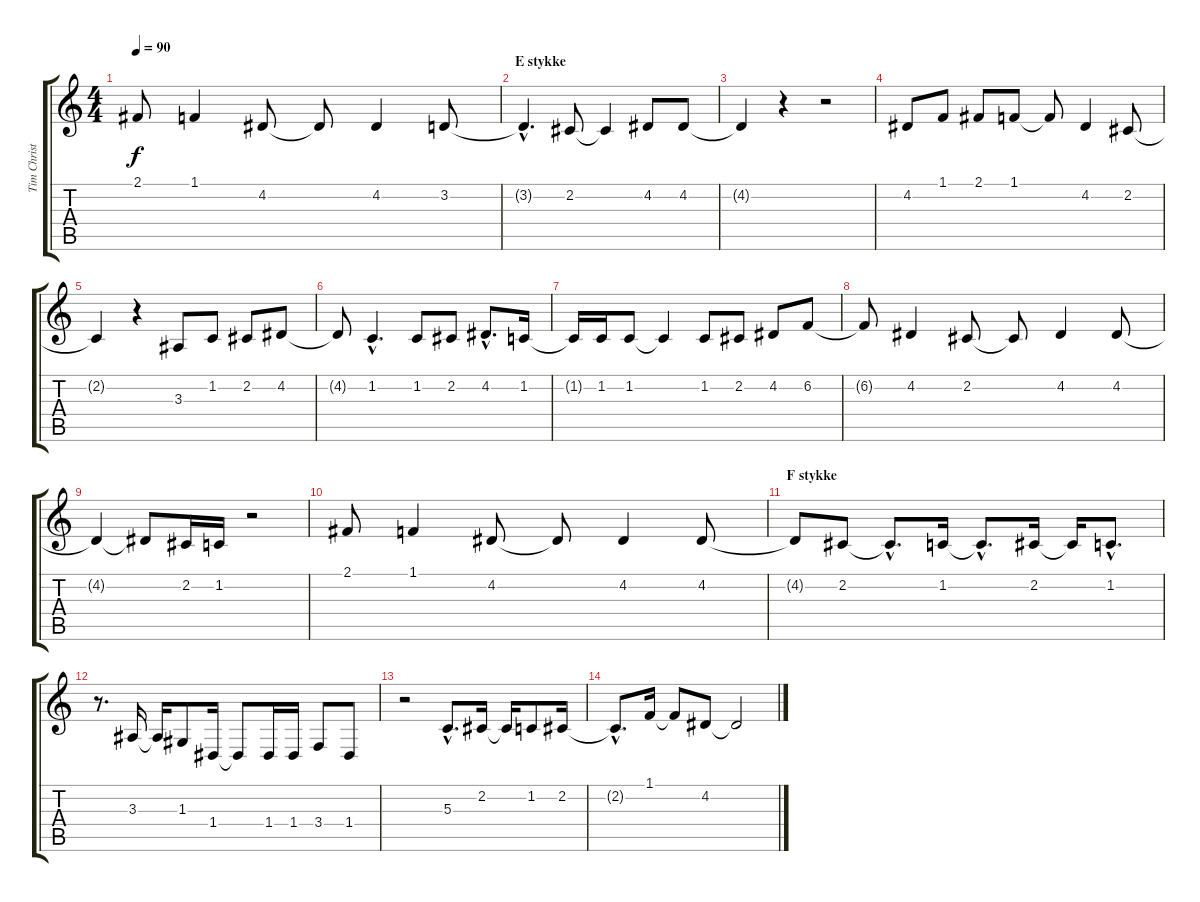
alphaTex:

\track ("Tim Christensen (Vocal)" "Tim Christ") {instrument sopranosax}
\staff {score tabs}
\tuning (E4 B3 G3 D3 A2 E2) {hide}
\ts (4 4)
\tempo 90
\clef g2
\ks c
2.1.8{dy f} 1.1.4 4.2.8 4.2{t}.8 4.2.4 3.2.8 |
\section ("" "E stykke")
3.2{hac t}.4{d} 2.2.8 2.2{t}.4 4.2.8 4.2.8 |
4.2{t}.4 r.4 r.2 |
4.2.8 1.1.8 2.1.8 1.1.8 1.1{t}.8 4.2.4 2.2.8 |
2.2{t}.4 r.4 3.3.8 1.2.8 2.2.8 4.2.8 |
4.2{t}.8 1.2{hac}.4{d} 1.2.8 2.2.8 4.2{hac}.8{d} 1.2.16 |
1.2{t}.16 1.2.16 1.2.8 1.2{t}.4 1.2.8 2.2.8 4.2.8 6.2.8 |
6.2{t}.8 4.2.4 2.2.8 2.2{t}.8 4.2.4 4.2.8 |
4.2{t}.4 4.2{t}.8 2.2.16 1.2.16 r.2 |
2.1.8 1.1.4 4.2.8 4.2{t}.8 4.2.4 4.2.8 |
\section ("" "F stykke")
4.2{t}.8 2.2.8 2.2{hac t}.8{d} 1.2.16 1.2{hac t}.8{d} 2.2.16 2.2{t}.16 1.2{hac}.8{d} |
r.8{d} 3.3.16 3.3{t}.16 1.3.8 1.4.16 1.4{t}.8 1.4.16 1.4.16 3.4.8 1.4.8 |
r.2 5.3{hac}.8{d} 2.2.16 2.2{t}.16 1.2.8 2.2.16 |
2.2{hac t}.8{d} 1.1.16 1.1{t}.8 4.2.8 4.2{t}.2
